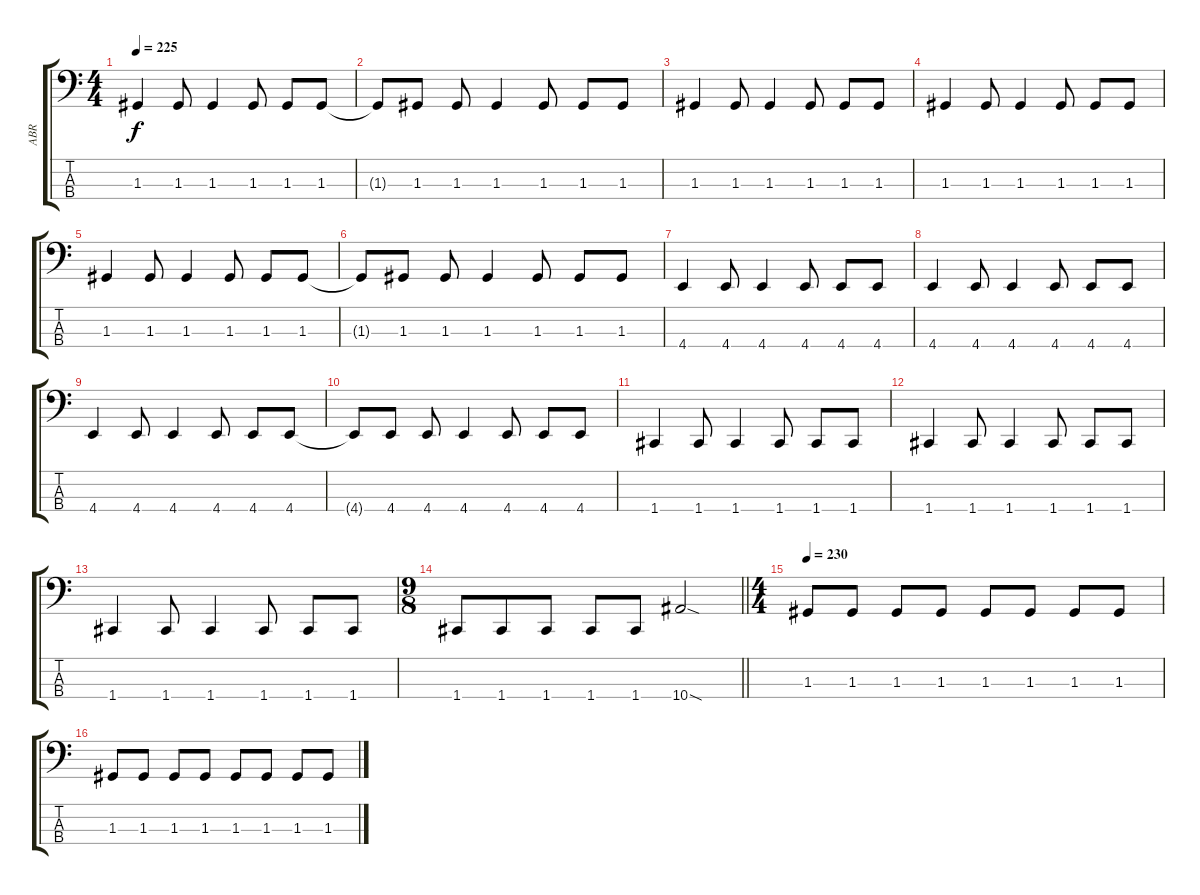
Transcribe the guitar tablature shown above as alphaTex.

\track ("ABR" "ABR") {instrument electricbasspick}
\staff {score tabs}
\tuning (F2 C2 G1 C1) {hide}
\ts (4 4)
\tempo 225
\clef f4
\ks c
1.3.4{dy f} 1.3.8 1.3.4 1.3.8 1.3.8 1.3.8 |
1.3{t}.8 1.3.8 1.3.8 1.3.4 1.3.8 1.3.8 1.3.8 |
1.3.4 1.3.8 1.3.4 1.3.8 1.3.8 1.3.8 |
1.3.4 1.3.8 1.3.4 1.3.8 1.3.8 1.3.8 |
1.3.4 1.3.8 1.3.4 1.3.8 1.3.8 1.3.8 |
1.3{t}.8 1.3.8 1.3.8 1.3.4 1.3.8 1.3.8 1.3.8 |
4.4.4 4.4.8 4.4.4 4.4.8 4.4.8 4.4.8 |
4.4.4 4.4.8 4.4.4 4.4.8 4.4.8 4.4.8 |
4.4.4 4.4.8 4.4.4 4.4.8 4.4.8 4.4.8 |
4.4{t}.8 4.4.8 4.4.8 4.4.4 4.4.8 4.4.8 4.4.8 |
1.4.4 1.4.8 1.4.4 1.4.8 1.4.8 1.4.8 |
1.4.4 1.4.8 1.4.4 1.4.8 1.4.8 1.4.8 |
1.4.4 1.4.8 1.4.4 1.4.8 1.4.8 1.4.8 |
\ts (9 8)
\barLineRight lightlight
1.4.8 1.4.8 1.4.8 1.4.8 1.4.8 10.4{sod}.2 |
\ts (4 4)
\tempo 230
1.3.8{volume 10} 1.3.8 1.3.8 1.3.8 1.3.8 1.3.8 1.3.8 1.3.8 |
1.3.8 1.3.8 1.3.8 1.3.8 1.3.8 1.3.8 1.3.8 1.3.8
